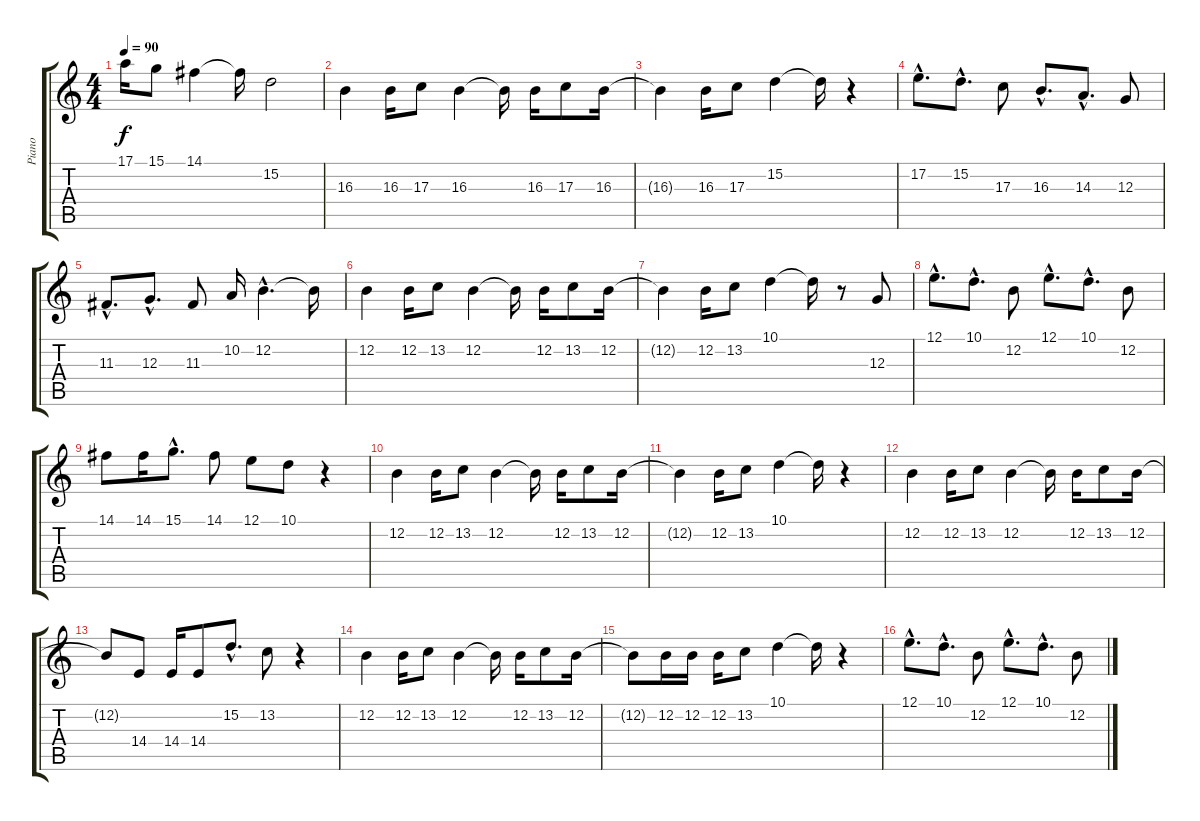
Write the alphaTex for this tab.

\track ("Piano" "Piano") {instrument electricpiano2}
\staff {score tabs}
\tuning (E4 B3 G3 D3 A2 E2) {hide}
\ts (4 4)
\tempo 90
\clef g2
\ks c
17.1.16{dy f} 15.1.8 14.1.4 14.1{t}.16 15.2.2 |
16.3.4 16.3.16 17.3.8 16.3.4 16.3{t}.16 16.3.16 17.3.8 16.3.16 |
16.3{t}.4 16.3.16 17.3.8 15.2.4 15.2{t}.16 r.4 |
17.2{hac}.8{d} 15.2{hac}.8{d} 17.3.8 16.3{hac}.8{d} 14.3{hac}.8{d} 12.3.8 |
11.3{hac}.8{d} 12.3{hac}.8{d} 11.3.8 10.2.16 12.2{hac}.4{d} 12.2{t}.16 |
12.2.4 12.2.16 13.2.8 12.2.4 12.2{t}.16 12.2.16 13.2.8 12.2.16 |
12.2{t}.4 12.2.16 13.2.8 10.1.4 10.1{t}.16 r.8 12.3.8 |
12.1{hac}.8{d} 10.1{hac}.8{d} 12.2.8 12.1{hac}.8{d} 10.1{hac}.8{d} 12.2.8 |
14.1.8 14.1.16 15.1{hac}.8{d} 14.1.8 12.1.8 10.1.8 r.4 |
12.2.4 12.2.16 13.2.8 12.2.4 12.2{t}.16 12.2.16 13.2.8 12.2.16 |
12.2{t}.4 12.2.16 13.2.8 10.1.4 10.1{t}.16 r.4 |
12.2.4 12.2.16 13.2.8 12.2.4 12.2{t}.16 12.2.16 13.2.8 12.2.16 |
12.2{t}.8 14.4.8 14.4.16 14.4.8 15.2{hac}.8{d} 13.2.8 r.4 |
12.2.4 12.2.16 13.2.8 12.2.4 12.2{t}.16 12.2.16 13.2.8 12.2.16 |
12.2{t}.8 12.2.16 12.2.16 12.2.16 13.2.8 10.1.4 10.1{t}.16 r.4 |
12.1{hac}.8{d} 10.1{hac}.8{d} 12.2.8 12.1{hac}.8{d} 10.1{hac}.8{d} 12.2.8
